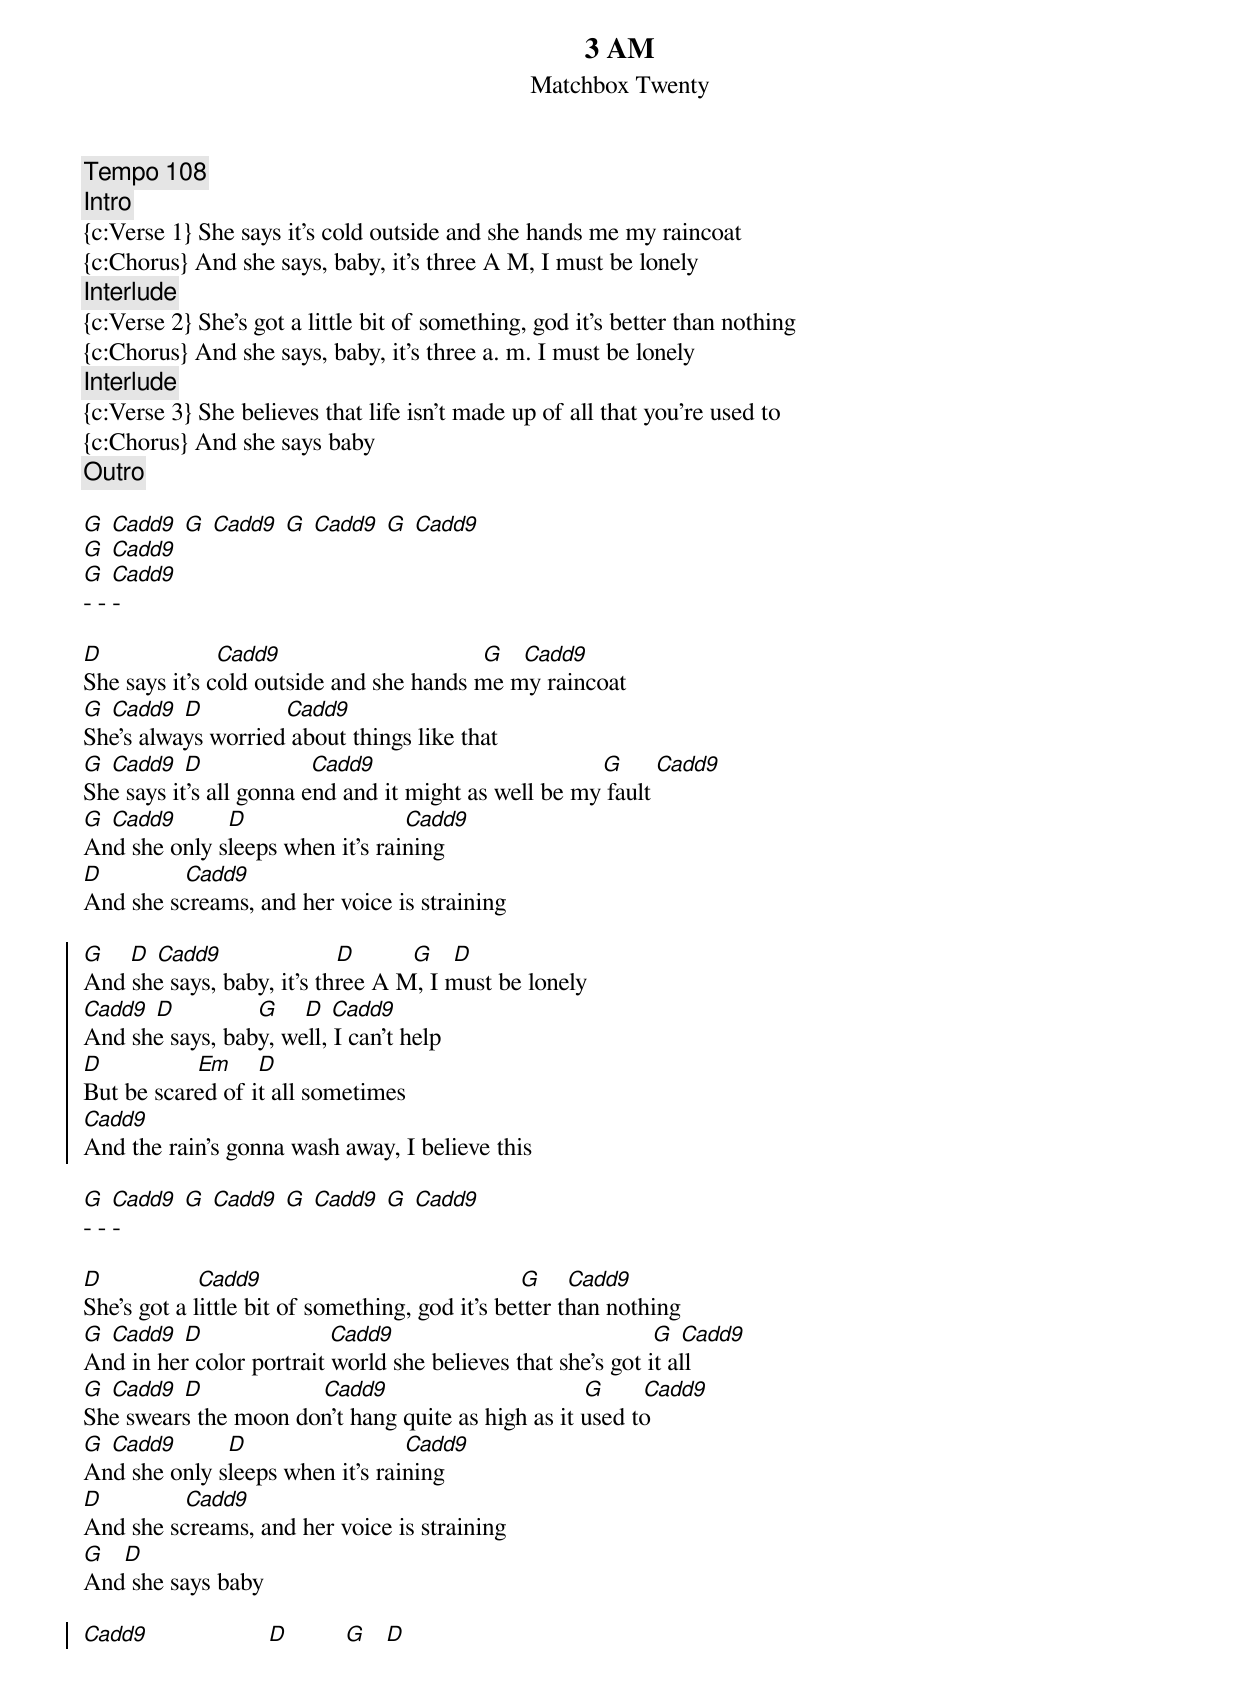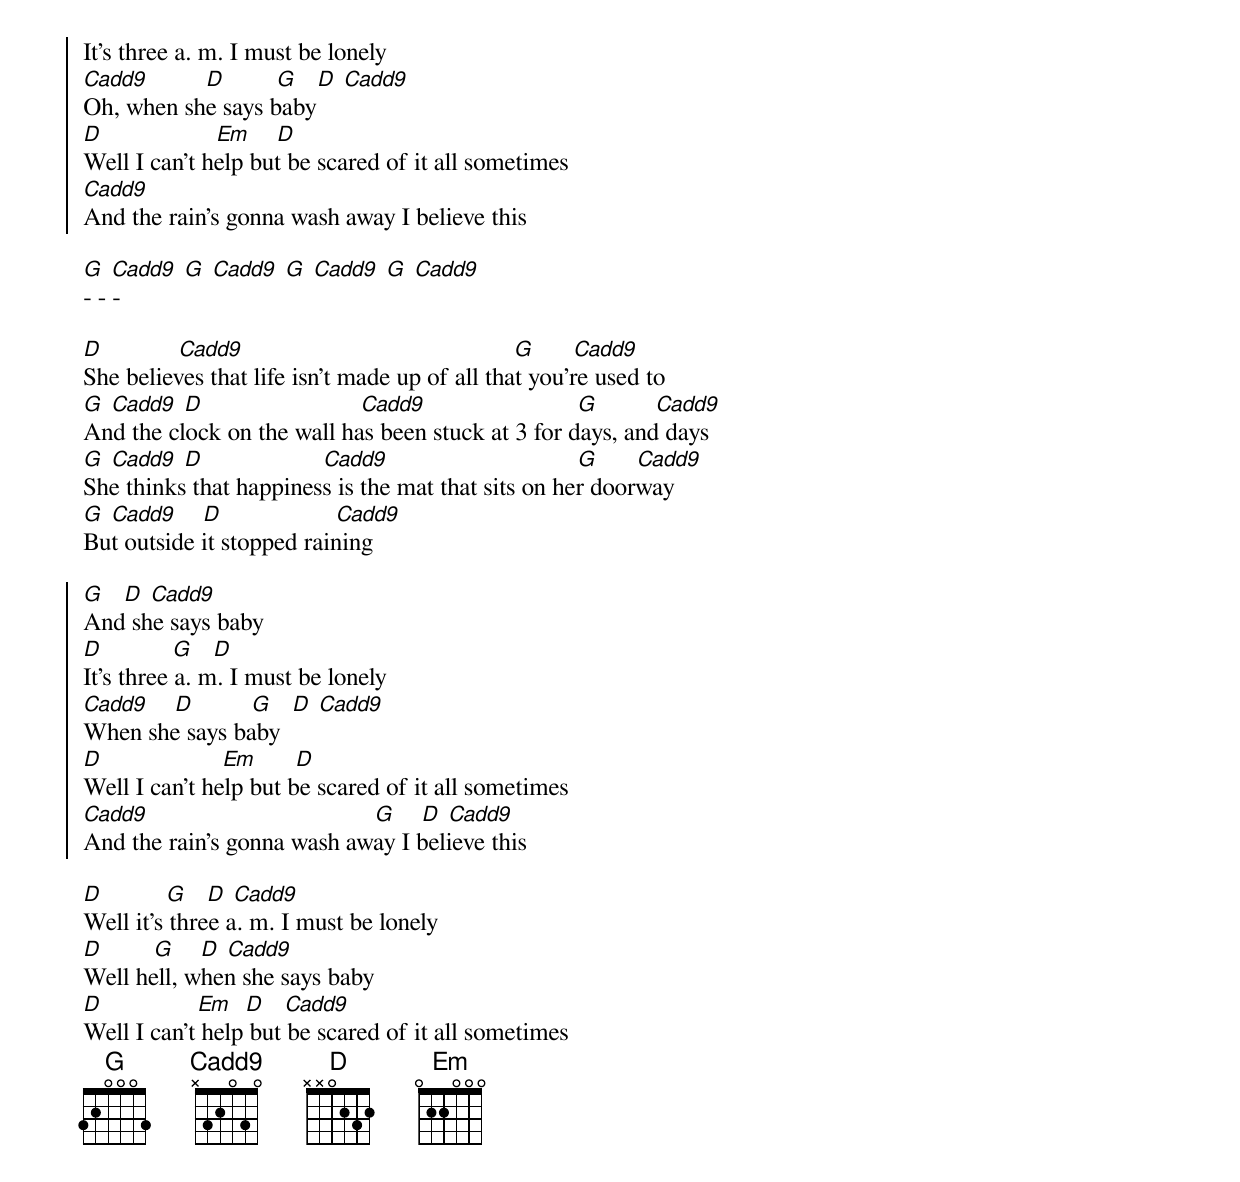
{t: 3 AM}
{st: Matchbox Twenty}
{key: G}
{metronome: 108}
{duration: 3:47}


{c:Tempo 108}
{c:Intro}
{c:Verse 1} She says it's cold outside and she hands me my raincoat
{c:Chorus} And she says, baby, it's three A M, I must be lonely
{c:Interlude}
{c:Verse 2} She's got a little bit of something, god it's better than nothing
{c:Chorus} And she says, baby, it's three a. m. I must be lonely
{c:Interlude}
{c:Verse 3} She believes that life isn't made up of all that you're used to
{c:Chorus} And she says baby
{c:Outro}

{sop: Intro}
[G] [Cadd9] [G] [Cadd9] [G] [Cadd9] [G] [Cadd9]
[G] [Cadd9]
[G] [Cadd9]
- - -
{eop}

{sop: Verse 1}
[D]                  [Cadd9]                                [G]   [Cadd9]
She says it's cold outside and she hands me my raincoat
[G] [Cadd9] [D]             [Cadd9]
She's always worried about things like that
[G] [Cadd9] [D]                 [Cadd9]                                    [G]     [Cadd9]
She says it's all gonna end and it might as well be my fault
[G] [Cadd9]        [D]                         [Cadd9]
And she only sleeps when it's raining
[D]             [Cadd9]
And she screams, and her voice is straining
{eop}

{soc}
[G]    [D] [Cadd9]                  [D]         [G]   [D]
And she says, baby, it's three A M, I must be lonely
[Cadd9] [D]             [G]    [D] [Cadd9]
And she says, baby, well, I can't help
[D]               [Em]    [D]
But be scared of it all sometimes
[Cadd9]
And the rain's gonna wash away, I believe this
{eoc}

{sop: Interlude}
[G] [Cadd9] [G] [Cadd9] [G] [Cadd9] [G] [Cadd9]
- - -
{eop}

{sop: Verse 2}
[D]               [Cadd9]                                         [G]    [Cadd9]
She's got a little bit of something, god it's better than nothing
[G] [Cadd9] [D]                    [Cadd9]                                         [G] [Cadd9]
And in her color portrait world she believes that she's got it all
[G] [Cadd9] [D]                   [Cadd9]                               [G]      [Cadd9]
She swears the moon don't hang quite as high as it used to
[G] [Cadd9]        [D]                         [Cadd9]
And she only sleeps when it's raining
[D]             [Cadd9]
And she screams, and her voice is straining
[G]   [D]
And she says baby
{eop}

{soc}
[Cadd9]                   [D]         [G]   [D]
It's three a. m. I must be lonely
[Cadd9]         [D]        [G]   [D] [Cadd9]
Oh, when she says baby
[D]                  [Em]    [D]
Well I can't help but be scared of it all sometimes
[Cadd9]
And the rain's gonna wash away I believe this
{eoc}

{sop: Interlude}
[G] [Cadd9] [G] [Cadd9] [G] [Cadd9] [G] [Cadd9]
- - -
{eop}

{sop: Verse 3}
[D]            [Cadd9]                                           [G]      [Cadd9]
She believes that life isn't made up of all that you're used to
[G] [Cadd9] [D]                         [Cadd9]                        [G]         [Cadd9]
And the clock on the wall has been stuck at 3 for days, and days
[G] [Cadd9] [D]                   [Cadd9]                              [G]      [Cadd9]
She thinks that happiness is the mat that sits on her doorway
[G] [Cadd9]    [D]                  [Cadd9]
But outside it stopped raining
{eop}

{soc}
[G]   [D] [Cadd9]
And she says baby
[D]           [G]   [D]
It's three a. m. I must be lonely
[Cadd9]    [D]         [G]   [D] [Cadd9]
When she says baby
[D]                   [Em]      [D]
Well I can't help but be scared of it all sometimes
[Cadd9]                                    [G]    [D] [Cadd9]
And the rain's gonna wash away I believe this
{eoc}

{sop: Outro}
[D]          [G]   [D] [Cadd9]
Well it's three a. m. I must be lonely
[D]        [G]    [D] [Cadd9]
Well hell, when she says baby
[D]               [Em]  [D]   [Cadd9]
Well I can't help but be scared of it all sometimes
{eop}
